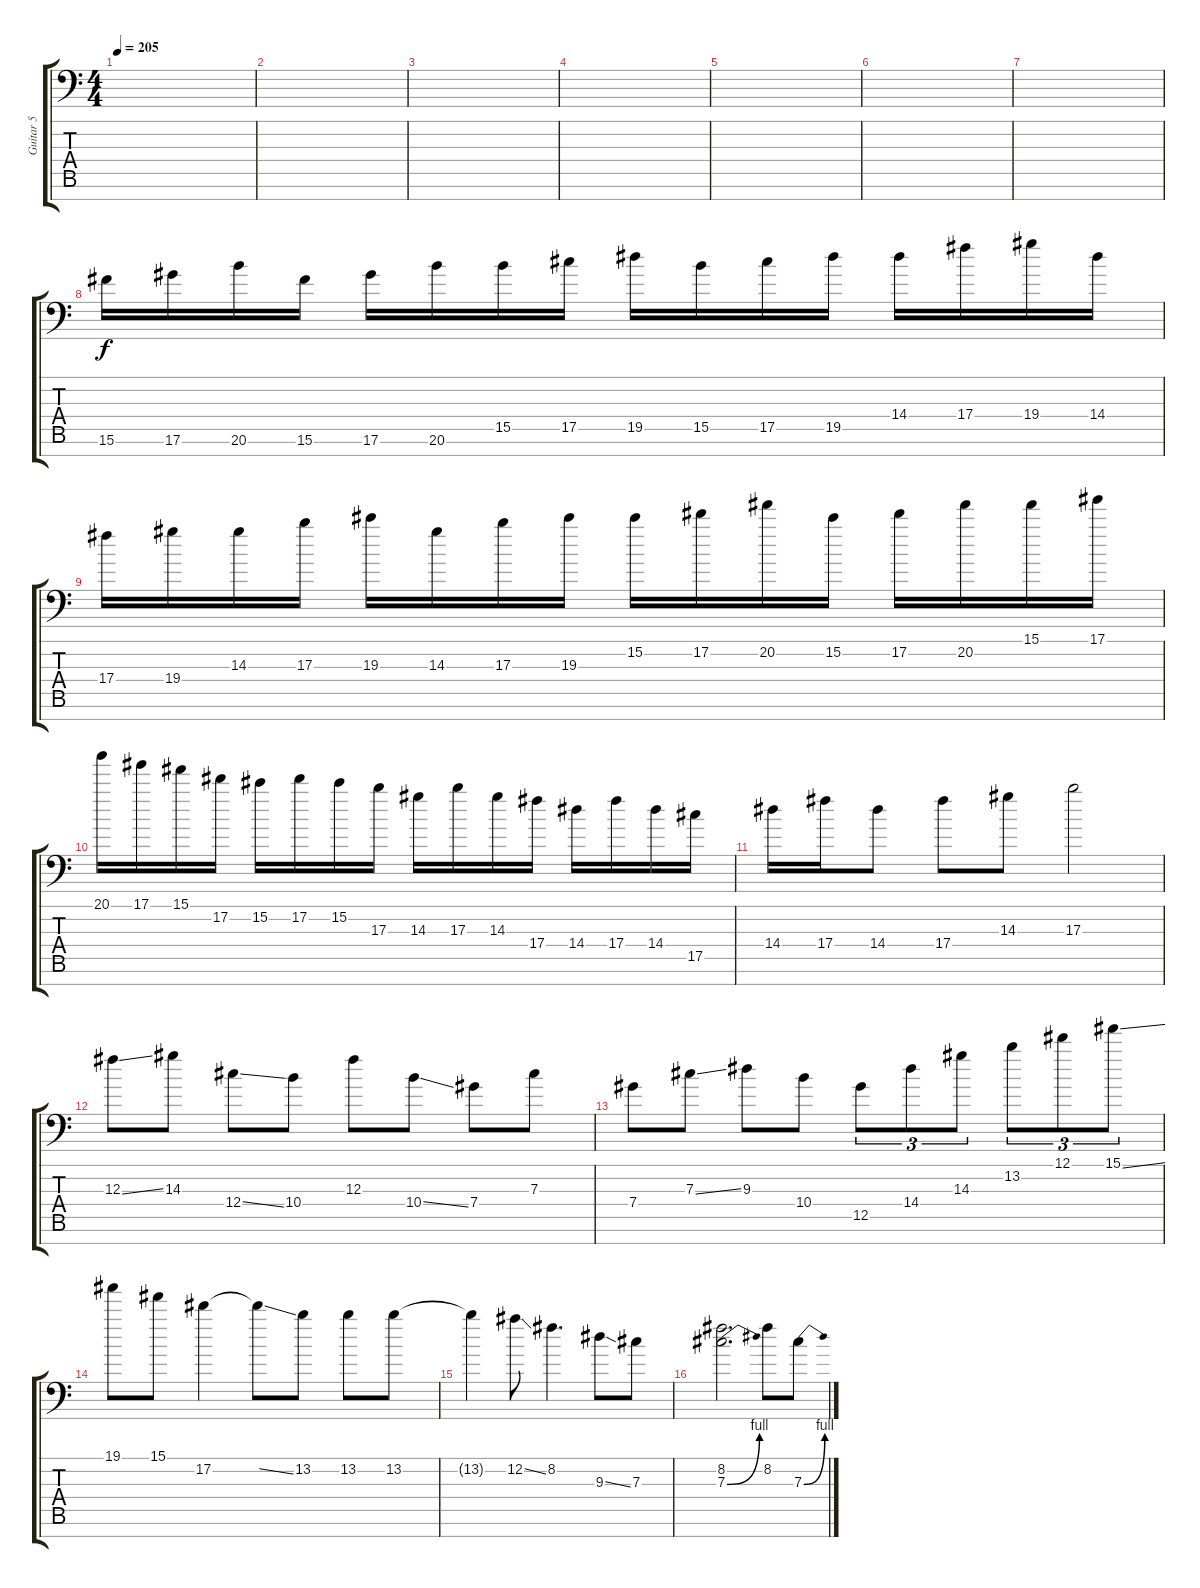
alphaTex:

\track ("Guitar 5" "Guitar 5") {instrument distortionguitar}
\staff {score tabs}
\tuning (Eb4 Bb3 Gb3 Db3 Ab2 Eb2 Ab1) {hide}
\ts (4 4)
\tempo 205
\clef f4
\ks c
|
|
|
|
|
|
|
15.6.16 17.6.16 20.6.16 15.6.16 17.6.16 20.6.16 15.5.16 17.5.16 19.5.16 15.5.16 17.5.16 19.5.16 14.4.16 17.4.16 19.4.16 14.4.16 |
17.4.16 19.4.16 14.3.16 17.3.16 19.3.16 14.3.16 17.3.16 19.3.16 15.2.16 17.2.16 20.2.16 15.2.16 17.2.16 20.2.16 15.1.16 17.1.16 |
20.1.16 17.1.16 15.1.16 17.2.16 15.2.16 17.2.16 15.2.16 17.3.16 14.3.16 17.3.16 14.3.16 17.4.16 14.4.16 17.4.16 14.4.16 17.5.16 |
14.4.16 17.4.16 14.4.8 17.4.8 14.3.8 17.3.2 |
12.3{ss}.8 14.3.8 12.4{ss}.8 10.4.8 12.3.8 10.4{ss}.8 7.4.8 7.3.8 |
7.4.8 7.3{ss}.8 9.3.8 10.4.8 12.5.8{tu (3 2)} 14.4.8{tu (3 2)} 14.3.8{tu (3 2)} 13.2.8{tu (3 2)} 12.1.8{tu (3 2)} 15.1{ss}.8{tu (3 2)} |
19.1.8 15.1.8 17.2.4 17.2{ss t}.8 13.2.8 13.2.8 13.2.8 |
13.2{t}.4 12.2{ss}.8 8.2.4{d} 9.3{ss}.8 7.3.8 |
(8.2 7.3{be (bend 0 0 60 4)}).2{d} 8.2.8 7.3{be (bend 0 0 60 4)}.8
